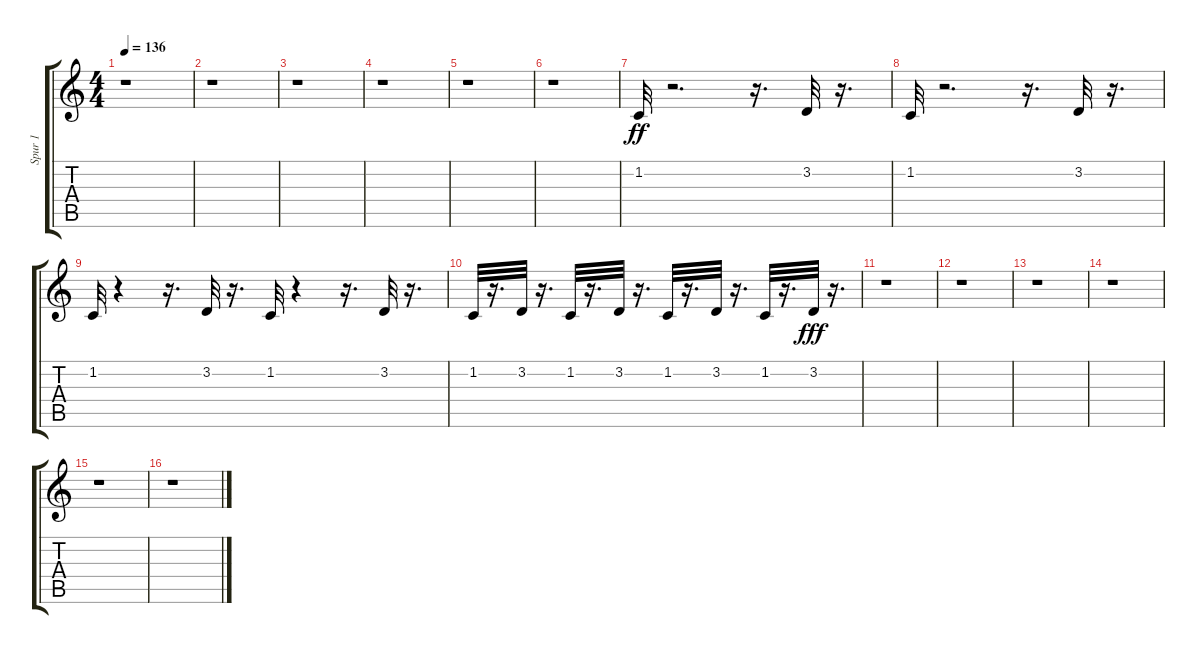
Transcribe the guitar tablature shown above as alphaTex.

\track ("Spur 1" "Spur 1") {instrument orchestralharp}
\staff {score tabs}
\tuning (E4 B3 G3 D3 A2 E2) {hide}
\ts (4 4)
\tempo 136
\clef g2
\ks c
r.1{dy fff} |
r.1 |
r.1 |
r.1 |
r.1 |
r.1 |
1.2.32{dy ff} r.2{d} r.16{d} 3.2.32 r.16{d} |
1.2.32 r.2{d} r.16{d} 3.2.32 r.16{d} |
1.2.32 r.4 r.16{d} 3.2.32 r.16{d} 1.2.32 r.4 r.16{d} 3.2.32 r.16{d} |
1.2.32 r.16{d} 3.2.32 r.16{d} 1.2.32 r.16{d} 3.2.32 r.16{d} 1.2.32 r.16{d} 3.2.32 r.16{d} 1.2.32 r.16{d} 3.2.32{dy fff} r.16{d} |
r.1 |
r.1 |
r.1 |
r.1 |
r.1 |
r.1
